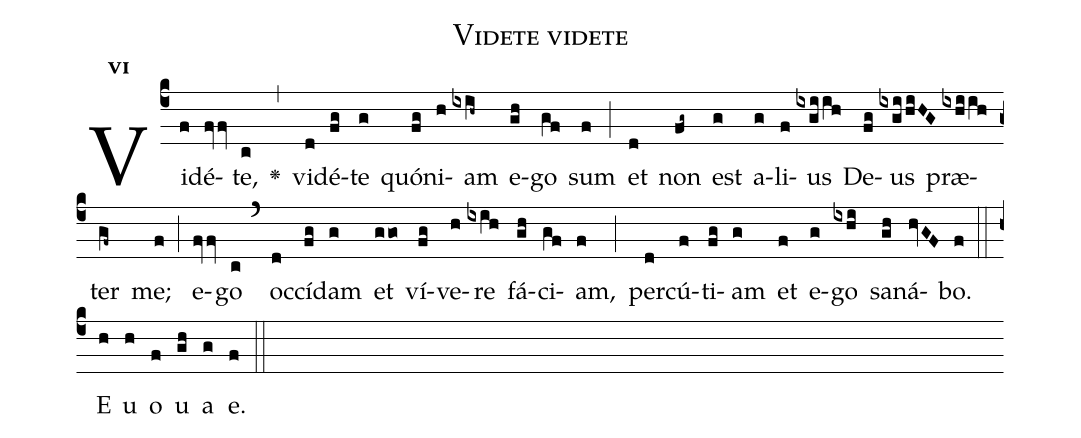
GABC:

name:Videte videte;
office-part:Antiphona;
mode:6;
%%
initial-style: 1;
name: Videte videte;
book: Antiphonae & Responsoria/Tomus IV, p. 3;
occasion: Dominica III per Annum;
office-part: 1V Ant M ad lib;
annotation: 6f;
centering-scheme: english;
font: OFLSortsMillGoudy;
height: 11;
width: 4.5;
%%
(c4)Vi(f)dé(fvv)te,(c) <v>\greheightstar</v>(,) vi(d)dé(fg)te(g) quó(fg)ni(h)am(ixih~) e(gh)go(gf) sum(f) (;) et(d) non(fg~) est(g) a(g)li(f)us(ixgi/ih) De(fg)us(ixgi/hiHG) præ(ixhi/ih)ter(gf~) me;(f) (;) e(fvv)go(c) (`) oc(d)cí(fg)dam(g) et(ggo) ví(fg)ve(h)re(ixih) fá(gh)ci(gf)am,(f) (;) per(d)cú(f)ti(fg)am(g) et(f) e(g)go(ixhi) sa(gh)ná(hvGF)bo.(f) (::) E(h) u(h) o(f) u(gh) a(g) e.(f) (::)
